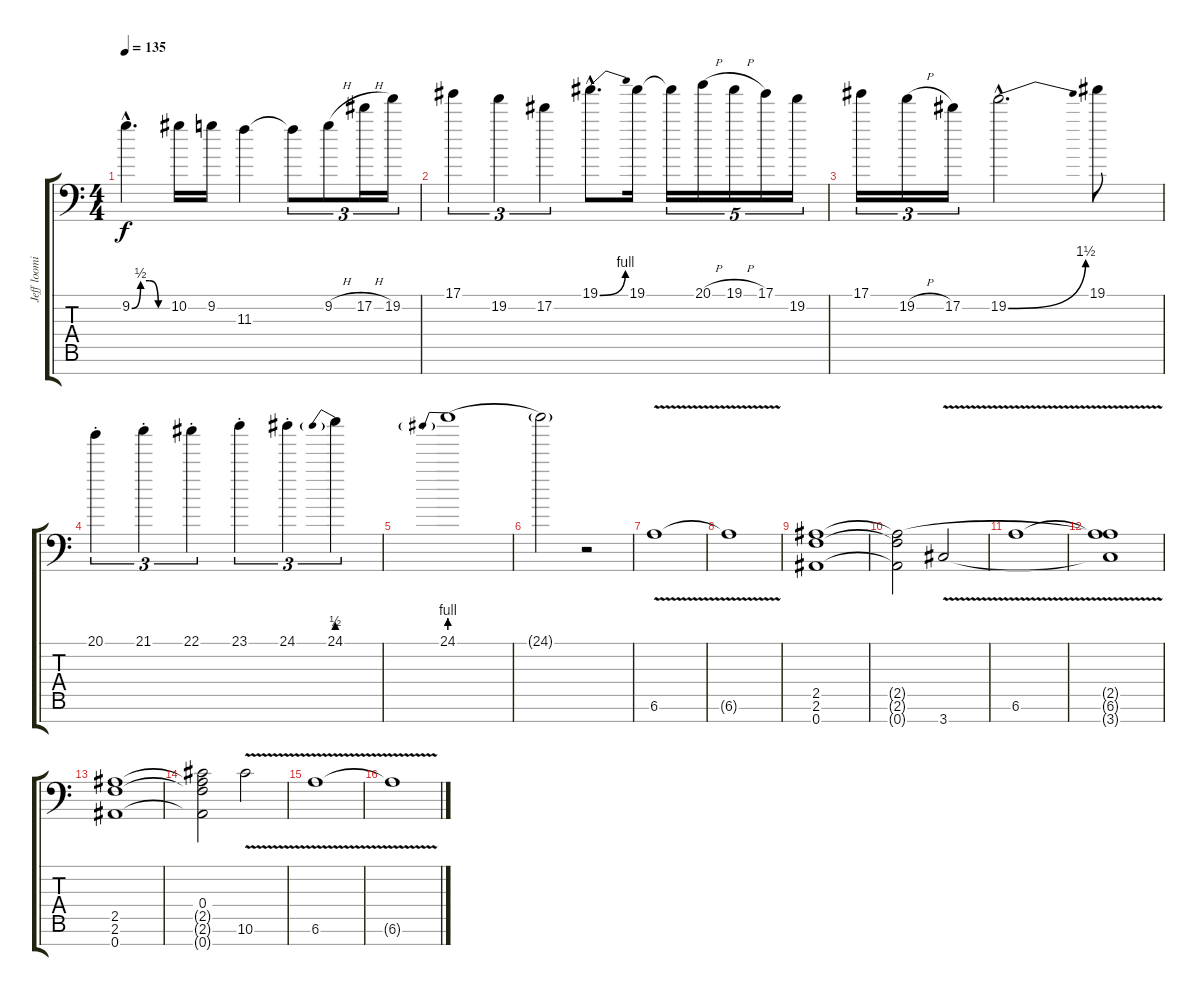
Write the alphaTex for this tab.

\track ("Jeff loomis" "Jeff loomi") {instrument distortionguitar}
\staff {score tabs}
\tuning (Eb4 Bb3 Gb3 Db3 Ab2 Eb2 Bb1) {hide}
\ts (4 4)
\tempo 135
\clef f4
\ks c
9.2{be (custom 0 0 15 2 30 2 45 0 60 0) hac}.4{d dy f} 10.2.16 9.2.16 11.3.4 11.3{t}.8{tu (3 2)} 9.2{h}.8{tu (3 2)} 17.2{h}.16{tu (3 2)} 19.2.16{tu (3 2)} |
17.1.4{tu (3 2)} 19.2.4{tu (3 2)} 17.2.4{tu (3 2)} 19.1{be (bend 0 0 60 4) hac}.8{d} 19.1.16 19.1{t}.16{tu (5 4)} 20.1{h}.16{tu (5 4)} 19.1{h}.16{tu (5 4)} 17.1.16{tu (5 4)} 19.2.16{tu (5 4)} |
17.1.16{tu (3 2)} 19.2{h}.16{tu (3 2)} 17.2.16{tu (3 2)} 19.2{be (bend 0 0 60 6) hac}.2{d} 19.1.8 |
20.1{st}.4{tu (3 2)} 21.1{st}.4{tu (3 2)} 22.1{st}.4{tu (3 2)} 23.1{st}.4{tu (3 2)} 24.1{st}.4{tu (3 2)} 24.1{be (prebend 0 2 60 2)}.4{tu (3 2)} |
24.1{be (prebend 0 4 60 4)}.1 |
24.1{t}.2 r.2 |
6.6{v}.1 |
6.6{t}.1 |
(2.5 2.6 0.7).1 |
(2.5{t} 2.6{t} 0.7{t}).2 3.7{v}.2 |
6.6{v}.1 |
(2.5{t} 6.6{t} 3.7{t}).1 |
(2.5 2.6 0.7).1 |
(0.4 2.5{t} 2.6{t} 0.7{t}).2 10.6{v}.2 |
6.6{v}.1 |
6.6{t}.1
